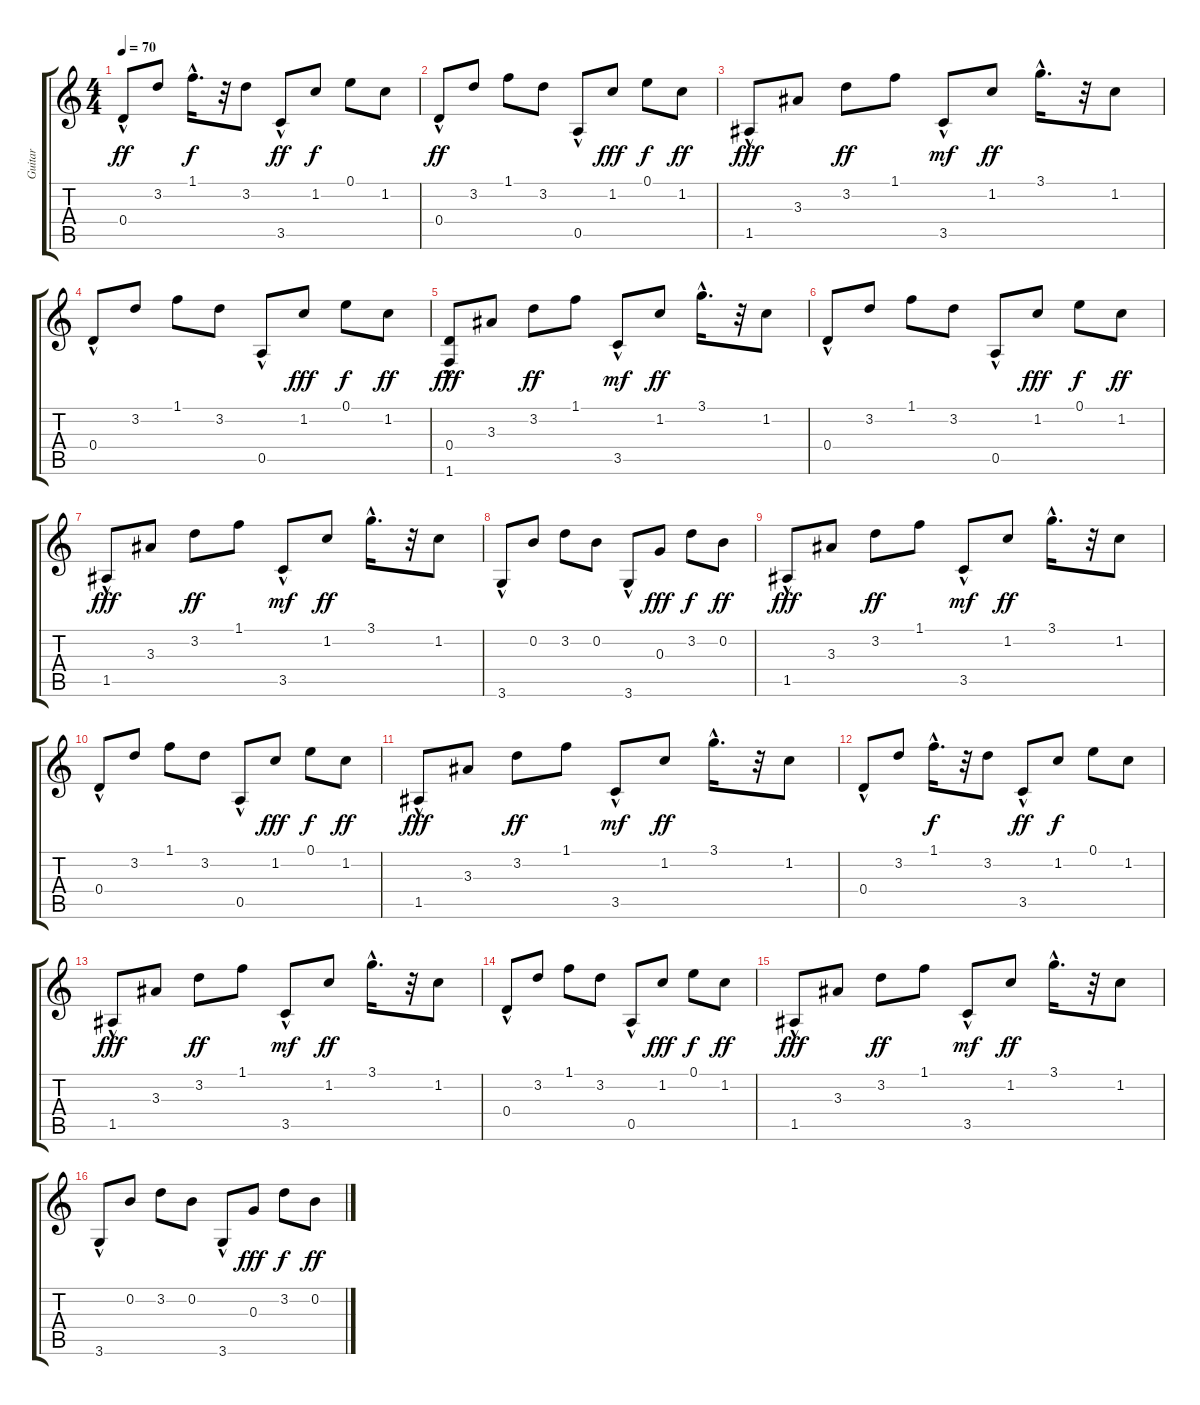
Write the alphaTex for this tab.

\track ("Guitar" "Guitar") {instrument acousticguitarnylon}
\staff {score tabs}
\tuning (E4 B3 G3 D3 A2 E2) {hide}
\ts (4 4)
\tempo 70
\clef g2
\ks c
0.4{hac}.8{dy ff} 3.2.8 1.1{hac}.16{d dy f} r.32 3.2.8 3.5{hac}.8{dy ff} 1.2.8{dy f} 0.1.8 1.2.8 |
0.4{hac}.8{dy ff} 3.2.8 1.1.8 3.2.8 0.5{hac}.8 1.2.8{dy fff} 0.1.8{dy f} 1.2.8{dy ff} |
1.5{hac}.8{dy fff} 3.3.8 3.2.8{dy ff} 1.1.8 3.5{hac}.8{dy mf} 1.2.8{dy ff} 3.1{hac}.16{d} r.32 1.2.8 |
0.4{hac}.8 3.2.8 1.1.8 3.2.8 0.5{hac}.8 1.2.8{dy fff} 0.1.8{dy f} 1.2.8{dy ff} |
(0.4{hac} 1.6{hac}).8{dy fff} 3.3.8 3.2.8{dy ff} 1.1.8 3.5{hac}.8{dy mf} 1.2.8{dy ff} 3.1{hac}.16{d} r.32 1.2.8 |
0.4{hac}.8 3.2.8 1.1.8 3.2.8 0.5{hac}.8 1.2.8{dy fff} 0.1.8{dy f} 1.2.8{dy ff} |
1.5{hac}.8{dy fff} 3.3.8 3.2.8{dy ff} 1.1.8 3.5{hac}.8{dy mf} 1.2.8{dy ff} 3.1{hac}.16{d} r.32 1.2.8 |
3.6{hac}.8 0.2.8 3.2.8 0.2.8 3.6{hac}.8 0.3.8{dy fff} 3.2.8{dy f} 0.2.8{dy ff} |
1.5{hac}.8{dy fff} 3.3.8 3.2.8{dy ff} 1.1.8 3.5{hac}.8{dy mf} 1.2.8{dy ff} 3.1{hac}.16{d} r.32 1.2.8 |
0.4{hac}.8 3.2.8 1.1.8 3.2.8 0.5{hac}.8 1.2.8{dy fff} 0.1.8{dy f} 1.2.8{dy ff} |
1.5{hac}.8{dy fff} 3.3.8 3.2.8{dy ff} 1.1.8 3.5{hac}.8{dy mf} 1.2.8{dy ff} 3.1{hac}.16{d} r.32 1.2.8 |
0.4{hac}.8 3.2.8 1.1{hac}.16{d dy f} r.32 3.2.8 3.5{hac}.8{dy ff} 1.2.8{dy f} 0.1.8 1.2.8 |
1.5{hac}.8{dy fff} 3.3.8 3.2.8{dy ff} 1.1.8 3.5{hac}.8{dy mf} 1.2.8{dy ff} 3.1{hac}.16{d} r.32 1.2.8 |
0.4{hac}.8 3.2.8 1.1.8 3.2.8 0.5{hac}.8 1.2.8{dy fff} 0.1.8{dy f} 1.2.8{dy ff} |
1.5{hac}.8{dy fff} 3.3.8 3.2.8{dy ff} 1.1.8 3.5{hac}.8{dy mf} 1.2.8{dy ff} 3.1{hac}.16{d} r.32 1.2.8 |
3.6{hac}.8 0.2.8 3.2.8 0.2.8 3.6{hac}.8 0.3.8{dy fff} 3.2.8{dy f} 0.2.8{dy ff}
